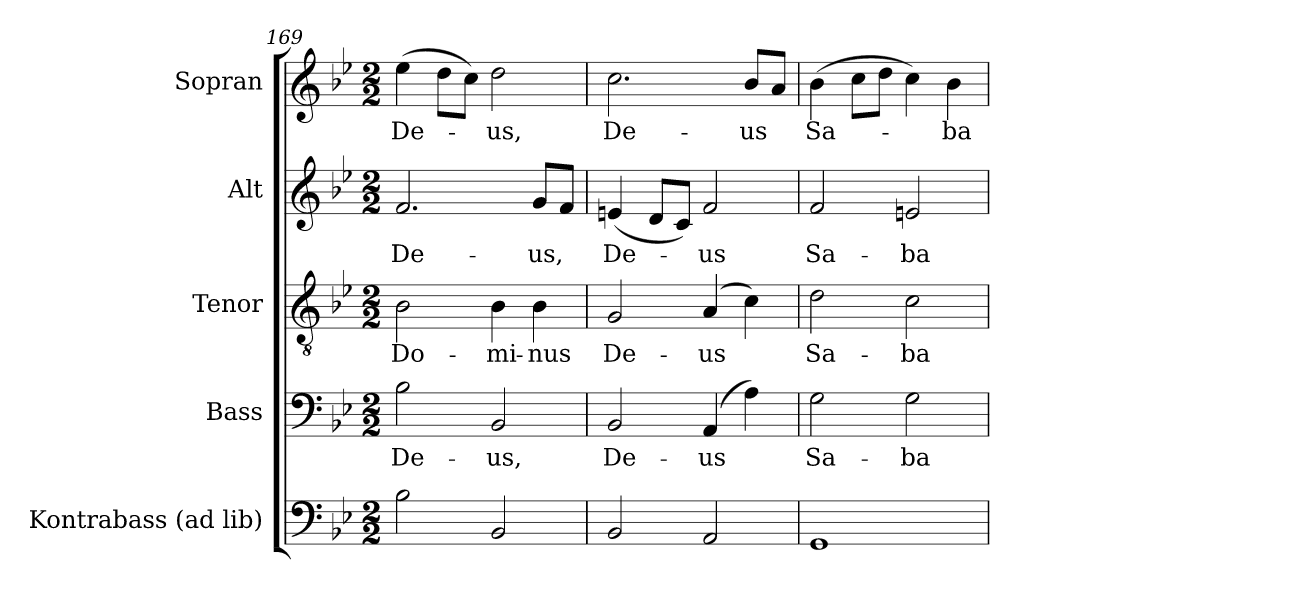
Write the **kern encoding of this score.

**kern	**kern	**text	**kern	**text	**kern	**text	**kern	**text
*part5	*part4	*part4	*part3	*part3	*part2	*part2	*part1	*part1
*staff5	*staff4	*staff4	*staff3	*staff3	*staff2	*staff2	*staff1	*staff1
*I"Kontrabass (ad lib)	*I"Bass	*	*I"Tenor	*	*I"Alt	*	*I"Sopran	*
*I'Kb.	*I'B.	*	*I'T.	*	*I'A.	*	*I'S.	*
*clefF4	*clefF4	*	*clefGv2	*	*clefG2	*	*clefG2	*
*ITrd7c12	*	*	*	*	*	*	*	*
*k[b-e-]	*k[b-e-]	*	*k[b-e-]	*	*k[b-e-]	*	*k[b-e-]	*
*B-:	*B-:	*	*B-:	*	*B-:	*	*B-:	*
*M2/2	*M2/2	*	*M2/2	*	*M2/2	*	*M2/2	*
=169	=169	=169	=169	=169	=169	=169	=169	=169
!	!	!LO:LY:b	!	!LO:LY:b	!	!LO:LY:b	!	!LO:LY:b
2BB-\	2B-\	De-	2B-\	Do-	2.f/	De-	(>4ee-\	De-
.	.	.	.	.	.	.	8dd\L	.
.	.	.	.	.	.	.	8cc\J)	.
!	!	!LO:LY:b	!	!LO:LY:b	!	!	!	!LO:LY:b
2BBB-/	2BB-/	-us,	4B-\	-mi-	.	.	2dd\	-us,
!	!	!	!	!LO:LY:b	!	!LO:LY:b	!	!
.	.	.	4B-\	-nus	8g/L	-us,	.	.
.	.	.	.	.	8f/J	.	.	.
=170	=170	=170	=170	=170	=170	=170	=170	=170
!	!	!LO:LY:b	!	!LO:LY:b	!	!LO:LY:b	!	!LO:LY:b
2BBB-/	2BB-/	De-	2G/	De-	(<4en/	De-	2.cc\	De-
.	.	.	.	.	8d/L	.	.	.
.	.	.	.	.	8c/J)	.	.	.
!	!	!LO:LY:b	!	!LO:LY:b	!	!LO:LY:b	!	!
2AAA/	(4AA/	-us	(4A/	-us	2f/	-us	.	.
!	!	!	!	!	!	!	!	!LO:LY:b
.	4A\)	.	4c\)	.	.	.	8b-/L	-us
.	.	.	.	.	.	.	8a/J	.
=171	=171	=171	=171	=171	=171	=171	=171	=171
!	!	!LO:LY:b	!	!LO:LY:b	!	!LO:LY:b	!	!LO:LY:b
1GGG	2G\	Sa-	2d\	Sa-	2f/	Sa-	(>4b-\	Sa-
.	.	.	.	.	.	.	8cc\L	.
.	.	.	.	.	.	.	8dd\J	.
!	!	!LO:LY:b	!	!LO:LY:b	!	!LO:LY:b	!	!
.	2G\	-ba-	2c\	-ba-	2en/	-ba-	4cc\)	.
!	!	!	!	!	!	!	!	!LO:LY:b
.	.	.	.	.	.	.	4b-\	-ba-
=	=	=	=	=	=	=	=	=
*-	*-	*-	*-	*-	*-	*-	*-	*-
